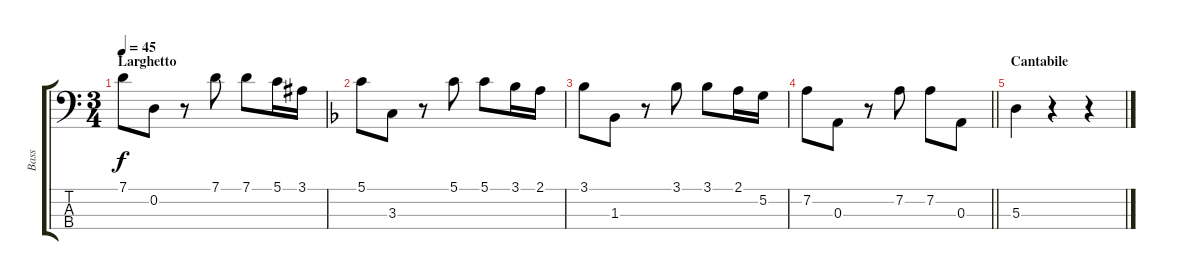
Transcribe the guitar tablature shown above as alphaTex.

\track ("Bass" "Bass") {instrument electricbassfinger}
\staff {score tabs}
\tuning (G2 D2 A1 E1) {hide}
\ts (3 4)
\section ("" "Larghetto")
\tempo 45
\clef f4
\ks c
7.1.8{dy f instrument electricbassfinger} 0.2.8 r.8 7.1.8 7.1.8 5.1.16 3.1.16 |
\ks dminor
5.1.8 3.3.8 r.8 5.1.8 5.1.8 3.1.16 2.1.16 |
3.1.8 1.3.8 r.8 3.1.8 3.1.8 2.1.16 5.2.16 |
\barLineRight lightlight
7.2.8 0.3.8 r.8 7.2.8 7.2.8 0.3.8 |
\section ("" "Cantabile")
5.3.4 r.4 r.4
